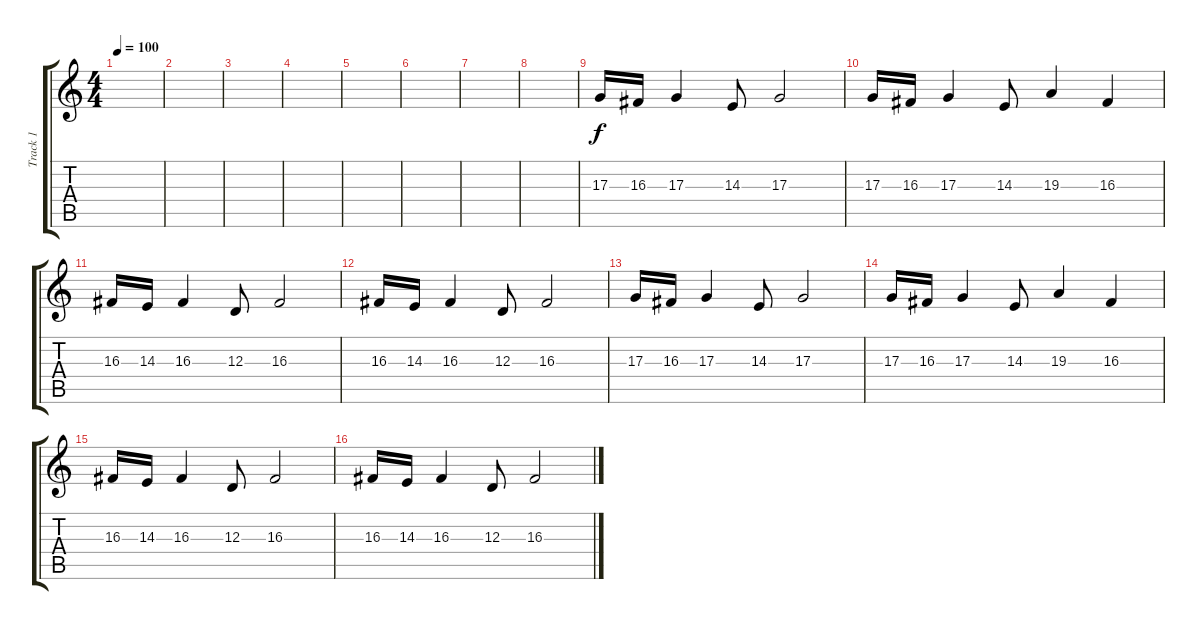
\track ("Track 1" "Track 1") {instrument acousticgrandpiano}
\staff {score tabs}
\tuning (B3 Gb3 D3 A2 E2 B1) {hide}
\ts (4 4)
\tempo 100
\clef g2
\ks c
|
|
|
|
|
|
|
|
17.3.16 16.3.16 17.3.4 14.3.8 17.3.2 |
17.3.16 16.3.16 17.3.4 14.3.8 19.3.4 16.3.4 |
16.3.16 14.3.16 16.3.4 12.3.8 16.3.2 |
16.3.16 14.3.16 16.3.4 12.3.8 16.3.2 |
17.3.16 16.3.16 17.3.4 14.3.8 17.3.2 |
17.3.16 16.3.16 17.3.4 14.3.8 19.3.4 16.3.4 |
16.3.16 14.3.16 16.3.4 12.3.8 16.3.2 |
16.3.16 14.3.16 16.3.4 12.3.8 16.3.2
